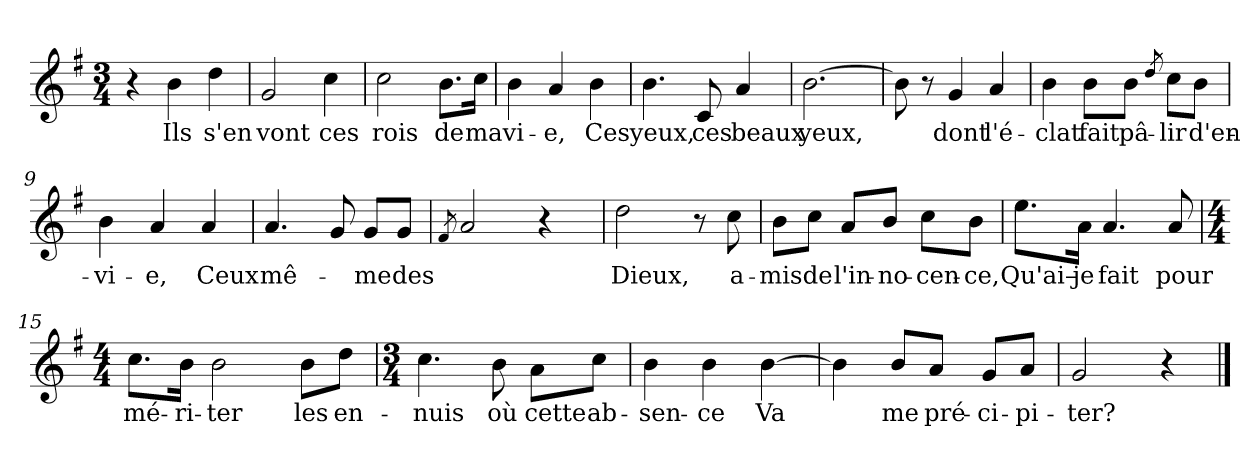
**kern	**text
*part1	*part1
*staff1	*staff1
*clefG2	*
*k[f#]	*
*M3/4	*
=1	=1
4r	.
!	!LO:LY:b
4b\	Ils
!	!LO:LY:b
4dd\	s'en
=2	=2
!	!LO:LY:b
2g/	vont
!	!LO:LY:b
4cc\	ces
=3	=3
!	!LO:LY:b
2cc\	rois
!	!LO:LY:b
8.b\L	de
!	!LO:LY:b
16cc\Jk	ma
=4	=4
!	!LO:LY:b
4b\	vi-
!	!LO:LY:b
4a/	-e,
!	!LO:LY:b
4b\	Ces
=5	=5
!	!LO:LY:b
4.b\	yeux,
!	!LO:LY:b
8c/	ces
!	!LO:LY:b
4a/	beaux
=6	=6
!	!LO:LY:b
[2.b\	yeux,
=7	=7
8b\]	.
8r	.
!	!LO:LY:b
4g/	dont
!	!LO:LY:b
4a/	l'é-
=8	=8
!	!LO:LY:b
4b\	-clat
!	!LO:LY:b
8b\L	fait
!	!LO:LY:b
8b\J	pâ-
8qdd/	.
!	!LO:LY:b
8cc\L	-lir
!	!LO:LY:b
8b\J	d'en-
=9	=9
!	!LO:LY:b
4b\	-vi-
!	!LO:LY:b
4a/	-e,
!	!LO:LY:b
4a/	Ceux
!!LO:LB:g=z
=10	=10
!	!LO:LY:b
4.a/	mê-
8g/	.
!	!LO:LY:b
8g/L	-me
!	!LO:LY:b
8g/J	des
=11	=11
8qf#/	.
2a/	.
4r	.
=12	=12
!	!LO:LY:b
2dd\	Dieux,
8r	.
!	!LO:LY:b
8cc\	a-
=13	=13
!	!LO:LY:b
8b\L	-mis
!	!LO:LY:b
8cc\J	de
!	!LO:LY:b
8a/L	l'in-
!	!LO:LY:b
8b/J	-no-
!	!LO:LY:b
8cc\L	-cen-
!	!LO:LY:b
8b\J	-ce,
=14	=14
!	!LO:LY:b
8.ee\L	Qu'ai–
!	!LO:LY:b
16a\Jk	je
!	!LO:LY:b
4.a/	fait
!	!LO:LY:b
8a/	pour
=15	=15
*M4/4	*
!	!LO:LY:b
8.cc\L	mé-
!	!LO:LY:b
16b\Jk	-ri-
!	!LO:LY:b
2b\	-ter
!	!LO:LY:b
8b\L	les
!	!LO:LY:b
8dd\J	en-
=16	=16
*M3/4	*
!	!LO:LY:b
4.cc\	-nuis
!	!LO:LY:b
8b\	où
!	!LO:LY:b
8a\L	cette
!	!LO:LY:b
8cc\J	ab-
!!LO:LB:g=z
=17	=17
!	!LO:LY:b
4b\	-sen-
!	!LO:LY:b
4b\	-ce
!	!LO:LY:b
[4b\	Va
=18	=18
4b\]	.
!	!LO:LY:b
8b/L	me
!	!LO:LY:b
8a/J	pré-
!	!LO:LY:b
8g/L	-ci-
!	!LO:LY:b
8a/J	-pi-
=19	=19
!	!LO:LY:b
2g/	-ter?
4r	.
==	==
*-	*-
